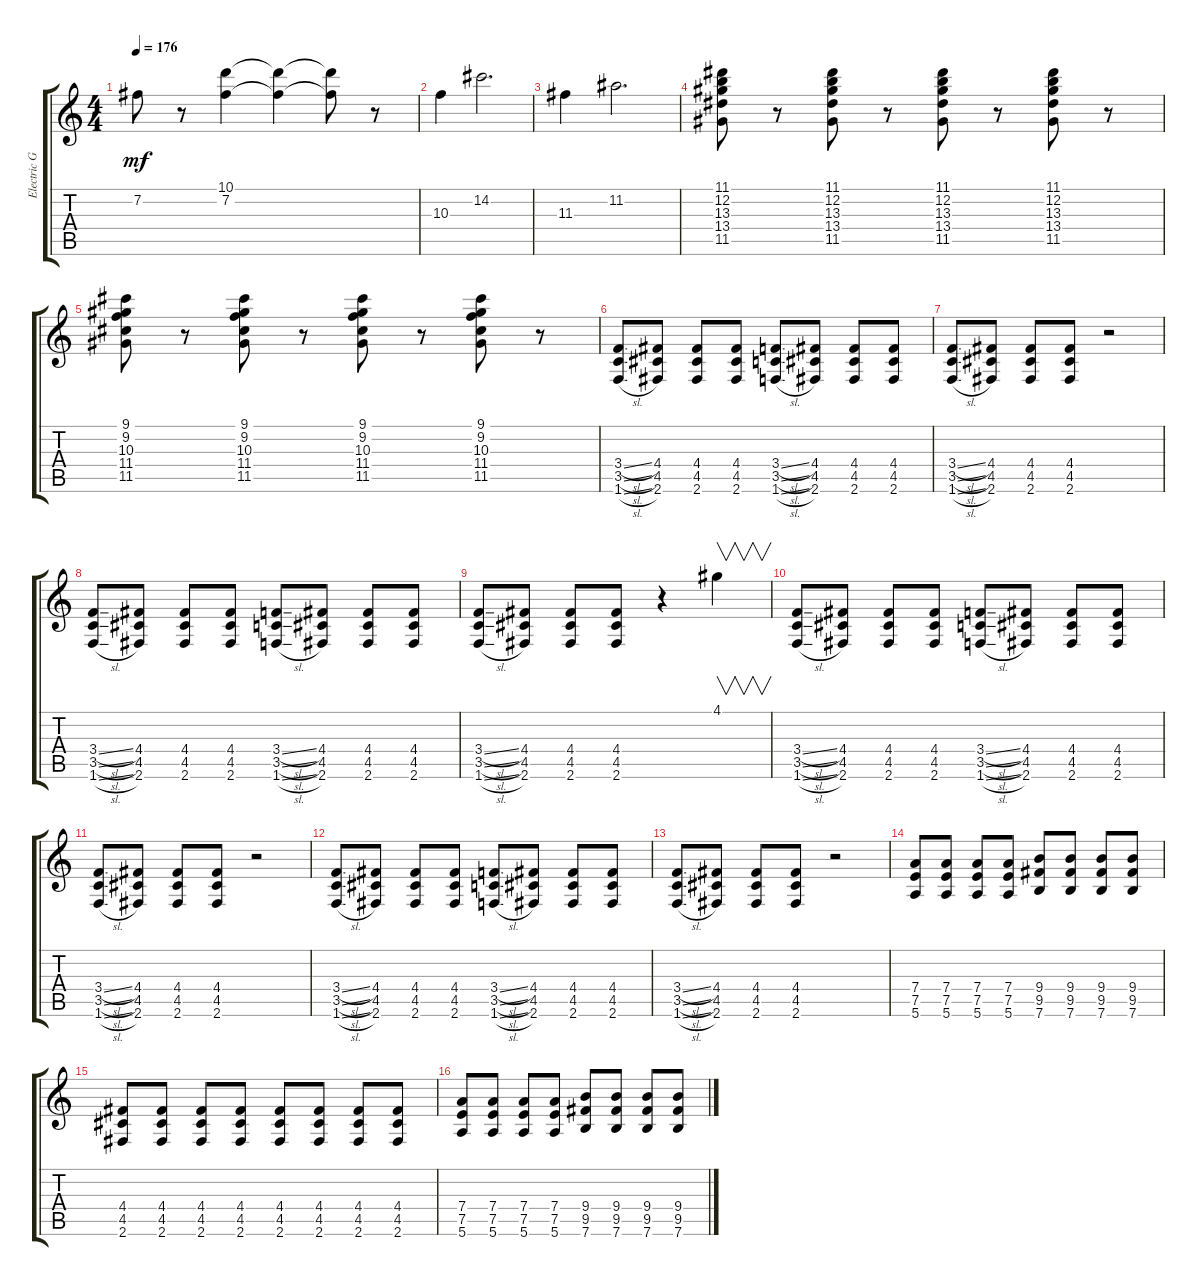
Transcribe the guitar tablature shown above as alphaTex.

\track ("Electric Guitar" "Electric G") {instrument overdrivenguitar}
\staff {score tabs}
\tuning (E4 B3 G3 D3 A2 E2) {hide}
\ts (4 4)
\tempo 176
\clef g2
\ks c
7.2.8{dy mf} r.8 (10.1 7.2).4 (10.1{t} 7.2{t}).4 (10.1{t} 7.2{t}).8 r.8 |
10.3.4 14.2.2{d} |
11.3.4 11.2.2{d} |
(11.1 12.2 13.3 13.4 11.5).8 r.8 (11.1 12.2 13.3 13.4 11.5).8 r.8 (11.1 12.2 13.3 13.4 11.5).8 r.8 (11.1 12.2 13.3 13.4 11.5).8 r.8 |
(9.1 9.2 10.3 11.4 11.5).8 r.8 (9.1 9.2 10.3 11.4 11.5).8 r.8 (9.1 9.2 10.3 11.4 11.5).8 r.8 (9.1 9.2 10.3 11.4 11.5).8 r.8 |
(3.4{sl} 3.5{sl} 1.6{sl}).8 (4.4 4.5 2.6).8 (4.4 4.5 2.6).8 (4.4 4.5 2.6).8 (3.4{sl} 3.5{sl} 1.6{sl}).8 (4.4 4.5 2.6).8 (4.4 4.5 2.6).8 (4.4 4.5 2.6).8 |
(3.4{sl} 3.5{sl} 1.6{sl}).8 (4.4 4.5 2.6).8 (4.4 4.5 2.6).8 (4.4 4.5 2.6).8 r.2 |
(3.4{sl} 3.5{sl} 1.6{sl}).8 (4.4 4.5 2.6).8 (4.4 4.5 2.6).8 (4.4 4.5 2.6).8 (3.4{sl} 3.5{sl} 1.6{sl}).8 (4.4 4.5 2.6).8 (4.4 4.5 2.6).8 (4.4 4.5 2.6).8 |
(3.4{sl} 3.5{sl} 1.6{sl}).8 (4.4 4.5 2.6).8 (4.4 4.5 2.6).8 (4.4 4.5 2.6).8 r.4 4.1.4{v} |
(3.4{sl} 3.5{sl} 1.6{sl}).8 (4.4 4.5 2.6).8 (4.4 4.5 2.6).8 (4.4 4.5 2.6).8 (3.4{sl} 3.5{sl} 1.6{sl}).8 (4.4 4.5 2.6).8 (4.4 4.5 2.6).8 (4.4 4.5 2.6).8 |
(3.4{sl} 3.5{sl} 1.6{sl}).8 (4.4 4.5 2.6).8 (4.4 4.5 2.6).8 (4.4 4.5 2.6).8 r.2 |
(3.4{sl} 3.5{sl} 1.6{sl}).8 (4.4 4.5 2.6).8 (4.4 4.5 2.6).8 (4.4 4.5 2.6).8 (3.4{sl} 3.5{sl} 1.6{sl}).8 (4.4 4.5 2.6).8 (4.4 4.5 2.6).8 (4.4 4.5 2.6).8 |
(3.4{sl} 3.5{sl} 1.6{sl}).8 (4.4 4.5 2.6).8 (4.4 4.5 2.6).8 (4.4 4.5 2.6).8 r.2 |
(7.4 7.5 5.6).8 (7.4 7.5 5.6).8 (7.4 7.5 5.6).8 (7.4 7.5 5.6).8 (9.4 9.5 7.6).8 (9.4 9.5 7.6).8 (9.4 9.5 7.6).8 (9.4 9.5 7.6).8 |
(4.4 4.5 2.6).8 (4.4 4.5 2.6).8 (4.4 4.5 2.6).8 (4.4 4.5 2.6).8 (4.4 4.5 2.6).8 (4.4 4.5 2.6).8 (4.4 4.5 2.6).8 (4.4 4.5 2.6).8 |
(7.4 7.5 5.6).8 (7.4 7.5 5.6).8 (7.4 7.5 5.6).8 (7.4 7.5 5.6).8 (9.4 9.5 7.6).8 (9.4 9.5 7.6).8 (9.4 9.5 7.6).8 (9.4 9.5 7.6).8
